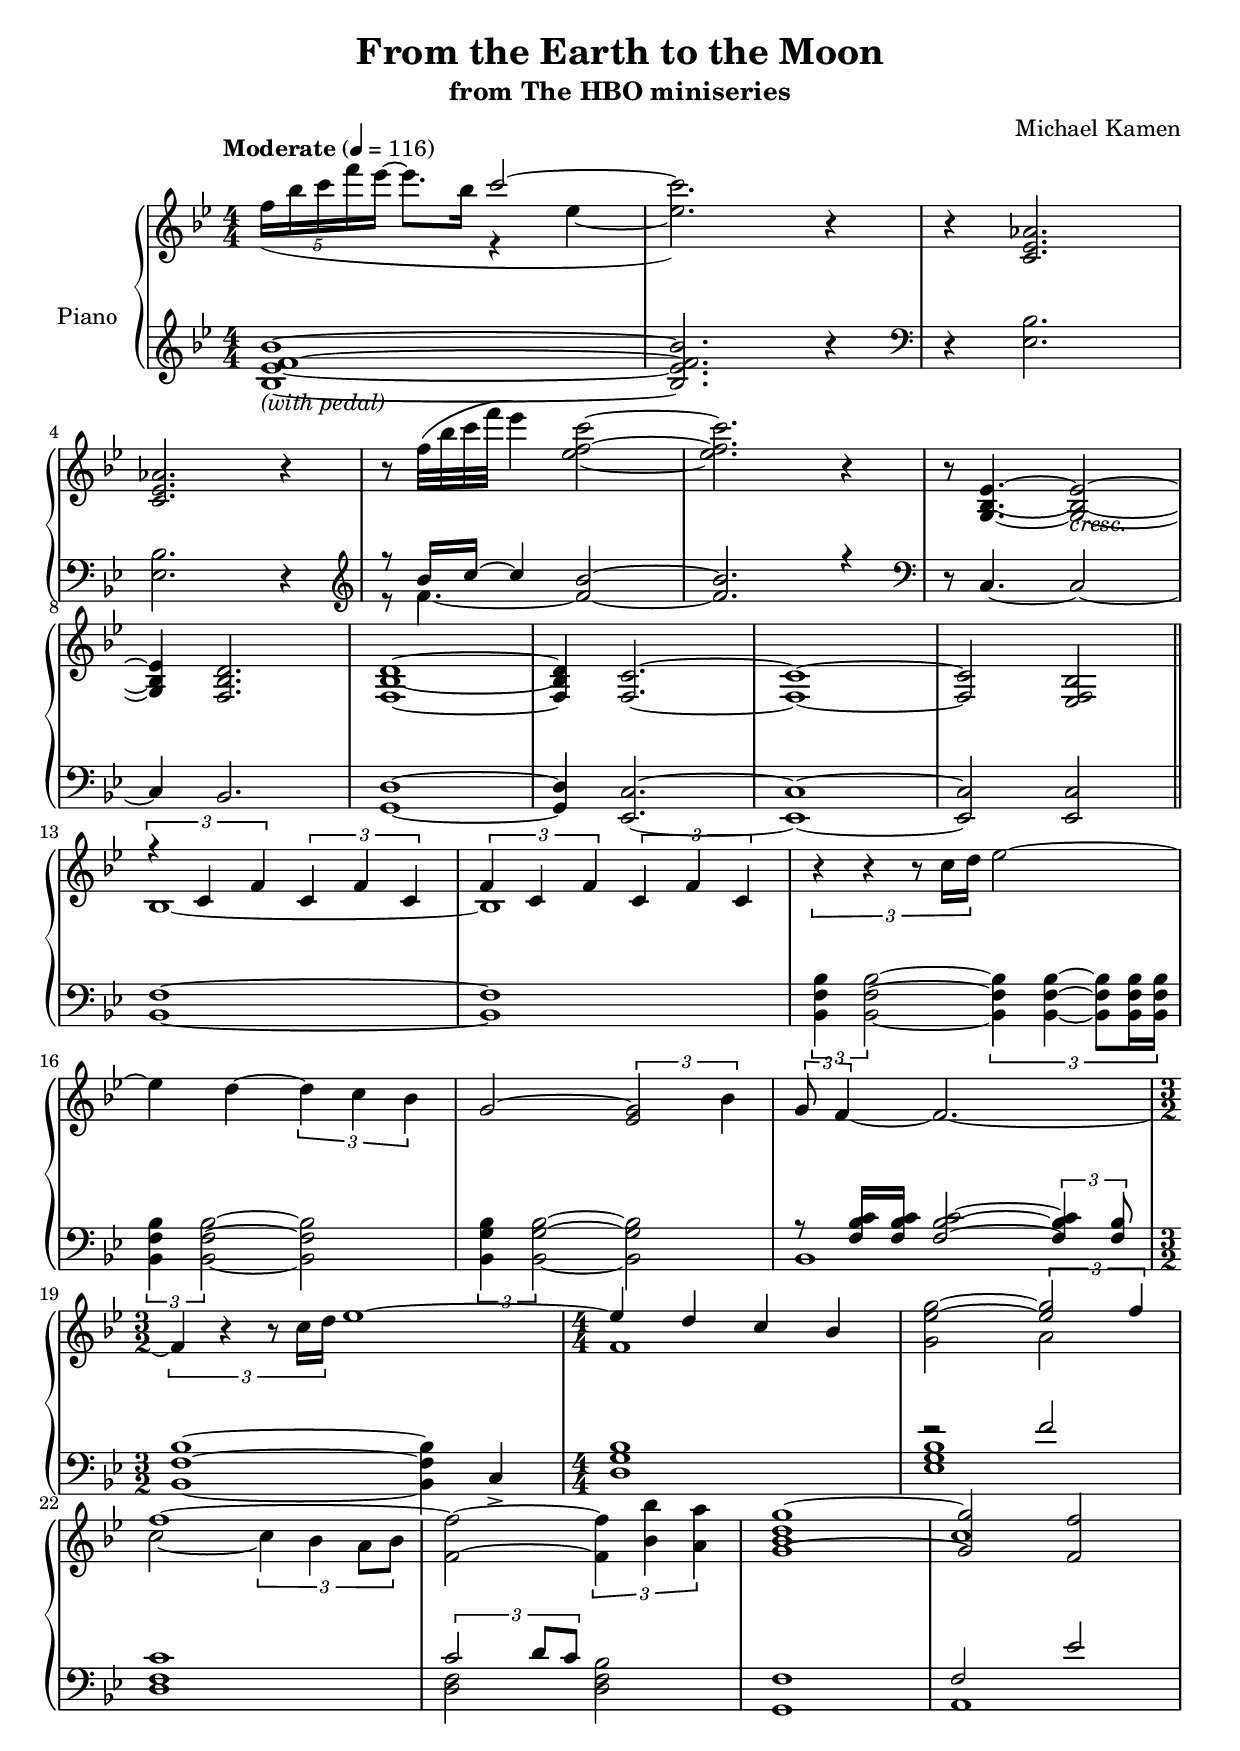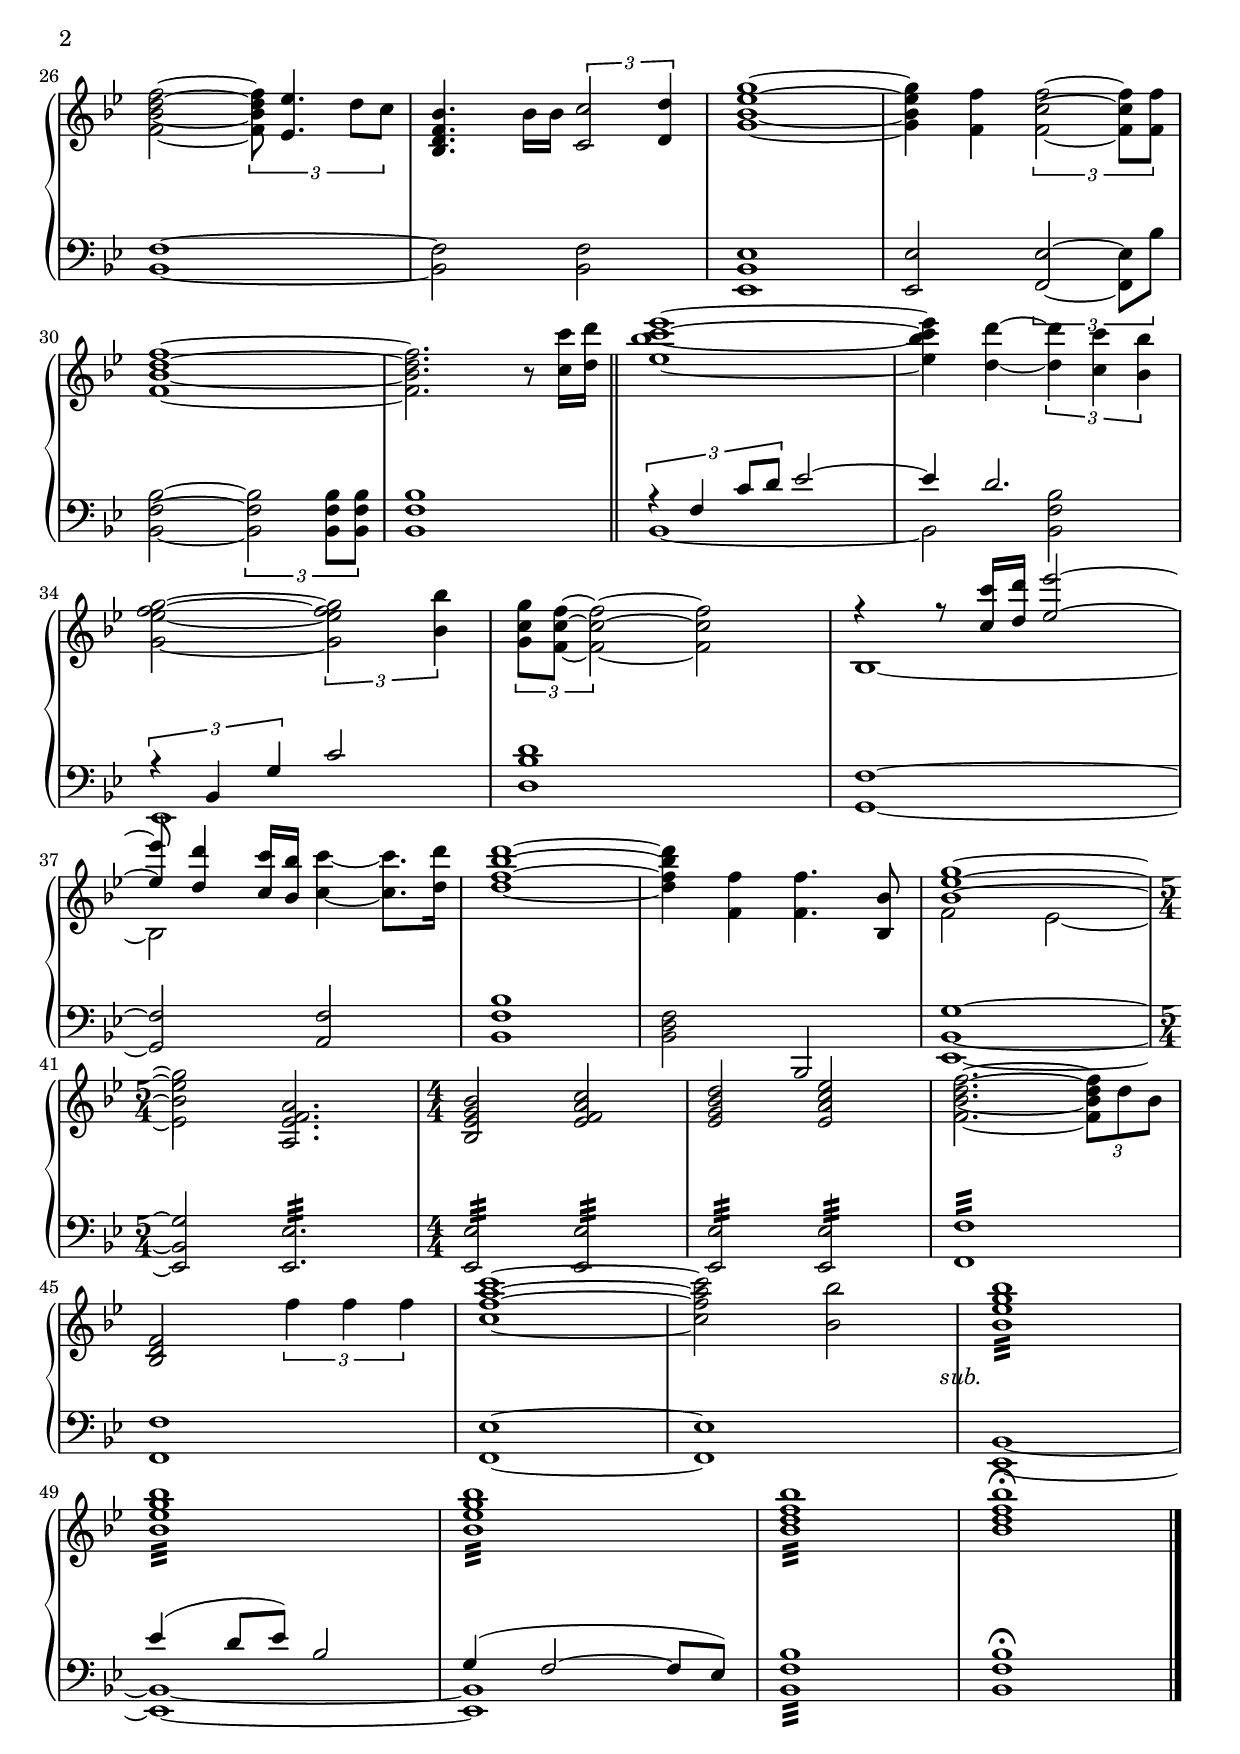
\version "2.14.2"

\header {
  title = "From the Earth to the Moon"
  subtitle = "from The HBO miniseries"
  composer = "Michael Kamen"
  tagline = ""
}

global = {
  \tempo "Moderate" 4 = 116
  \key bes \major
  \time 4/4
  \numericTimeSignature
  s1*3\break
  s1*4\break
  s1*5\bar "||"\break
  s1*3\break
  s1*3\break
  \time 3/2
  s2*3
  \time 4/4
  s1*2\break
  s1*4\break
  s1*4\break
  s1*2\bar "||"
  s1*2\break
  s1*3\break
  s1*4\break
  \time 5/4
  s4*5
  \time 4/4
  s1*3\break
  s1*4\break
  s1*4\bar "|."
}

upper = \relative c''' {
  \clef treble
  <<
    { s2 c2~ \voiceTwo c2. }
  \\
    { \times 4/5 { f,16( bes c f es^~ } es8. bes16 r4 es,4~ es2.) }
  >>
  r4 r4
  <c, es as>2.

  <c es as>2. r4
  r8 f'32( bes c f es4)
  <es, f c'>2~
  <es f c'>2. r4
  r8 <g,, bes es>4.~ <g bes es>2~

  <g bes es>4 <f bes d>2.
  <f bes d>1~
  q4 <f c'>2.~
  q1~
  q2 <es f bes>2

  <<
    {
      \times 2/3 { r4 c' f } \times 2/3 { c f c }
      \times 2/3 { f c f } \times 2/3 { c f c }
    }
  \\
    {
      bes1~
      bes
    }
  >>
  \times 2/3 { r4 r4 r8 c'16 d } es2~

  es4 d~ \times 2/3 { d c bes }
  g2^~ \times 2/3 { <es g> bes'4 }
  \times 2/3 { g8 f4~ } f2.~

  \times 2/3 { f4 r4 r8 c'16 d }
  <<
    {
      es1~
      es4 d c bes
      \voiceTwo
      <es g>2^~
      \voiceOne
      \times 2/3 { <es g> f4 }
      f1~
      \voiceTwo
      <f, f'>2^~
      \times 2/3 { <f f'>4 <bes bes'> <a a'> }
    }
  \\
    {
      s1
      f1
      g2 a
      c2~ \times 2/3 { c4 bes a8 bes }
    }
  >>

  <<
    {
      <g g'>1~
      q2 <f f'>
    }
  \\
    {
      \voiceOne
      <bes d>1
      \voiceTwo
      c
    }
  >>

  <f, bes d f>2~ \times 2/3 { q8 <es es'>4. d'8 c }
  <bes, d f bes>4. bes'16 bes \times 2/3 { <c, c'>2 <d d'>4 }
  <g bes es g>1~
  q4 <f f'> \times 2/3 { <f c' f>2~ q8 <f f'> }

  <f bes d f>1~ q2. r8 <c' c'>16 <d d'>
  <es bes' c es>1~
  q4 <d d'>~ \times 2/3 { <d d'> <c c'> <bes bes'> }

  <g es' f g>2~ \times 2/3 { q <bes bes'>4 }
  \times 2/3 { <g c g'>8 <f c' f>~ q2~ } q
  <<
    {
      r4 r8 <c' c'>16 <d d'> <es es'>2~
      q8 <d d'>4 <c c'>16 <bes bes'> \voiceTwo <c c'>4~ q8. <d d'>16
    }
  \\
    {
      bes,1~
      bes2
    }
  >>
  <d' f bes d>1~
  q4 <f, f'>4 q4. <bes, bes'>8
  <<
    {
      <bes' es g>1~
      \voiceTwo
      q2
    }
  \\
    {
      f2 es~
      es
    }
  >>
  <a, es' f a>2.
  <bes es g bes>2 <es f a c>
  <es g bes d> <es a c es>
  <f bes d f>2.~ \times 2/3 { q8 d' bes }

  <bes, d f>2 \times 2/3 { f''4 f f }
  <c f a c>1~
  q2 <bes bes'>
  \repeat tremolo 32 <bes es g bes>32

  \repeat tremolo 32 q32
  \repeat tremolo 32 q32
  \repeat tremolo 32 <bes d f bes>32
  q1\fermata
}

lower = \relative c' {
  \clef treble
  <bes es f bes>1~
  q2. r4
  \clef bass
  r4 <es, bes'>2.

  <es bes'> r4
  \clef treble
  <<
    {
      r8 bes''16 c~ c4 bes2~
      bes2.
    }
  \\
    {
      r8 f4.~ \voiceOne f2_~
      f2. r4
      \clef bass
    }
  >>
  r8 c,4.~ c2~

  c4 bes2.
  <g d'>1~
  q4 <es c'>2.~
  <es c'>1~
  <es c'>2 <es c'>

  <bes' f'>1~
  <bes f'>
  \times 2/3 { <bes f' bes>4 q2~ }
  \times 2/3 { q4 q~ q8 q16 q }

  \times 2/3 { q4 q2~ } q
  \times 2/3 { <bes g' bes>4 q2~ } q
  <<
    {
      r8 <f' bes c>16 q q2~ \times 2/3 { q4 <f bes>8 }
    }
  \\
    {
      bes,1
    }
  >>

  <bes f' bes>1~ q4 c->
  <d g bes>1
  <<
    { r2 f' }
  \\
    { <es, g bes>1 }
  >>

  <d f c'>
  <<
    { \times 2/3 { c'2 d8 c } \voiceTwo bes2 }
  \\
    { <d, f>2 q }
  >>
  <g, f'>1
  <<
    { f'2 es' }
  \\
    { a,,1 }
  >>

  <bes f'>~
  q2 q
  <es, bes' es>1
  <es es'>2 \times 2/3 { <f es'>~ q8 bes' }

  <bes, f' bes>2~ \times 2/3 { q q8 q }
  q1
  <<
    {
      \times 2/3 { r4 f' c'8 d } es2~
      es4 d2.
      \times 2/3 { r4 bes, g' } c2
    }
  \\
    {
      bes,1~
      bes2 <bes f' bes>
      es,1
    }
  >>
  <d' bes' d>
  <g, f'>~

  q2 <a f'>
  <bes f' bes>1
  <bes d f>2 bes,
  <es bes' g'>1~

  q2 \repeat tremolo 16 <es es'>32.
  \repeat tremolo 16 q32 \repeat tremolo 16 q32
  \repeat tremolo 16 q32 \repeat tremolo 16 q32
  \repeat tremolo 32 <f f'>32

  q1
  <f es'>~
  q

  <<
    {
      s1
      es''4( d8 es) bes2
      g4( f2~ f8 es)
    }
  \\
    {
      <es, bes'>1~
      q~
      q
    }
  >>
  \repeat tremolo 32 <bes' f' bes>32
  q1\fermata
}

dynamics = {
  s1\mp
  s1
  s16*4 s16\< s16*10 s16\!
  s16\> s16*14 s16\!
  s1*2
  s2 s2-"cresc."
  s1*4
  s2 s16\< s16*6 s16\!
  s16\f s16\> s16*29 s16\!
  s1\mf
  s1*2
  s16*4 s16\< s16*10 s16\!
  s2*3
  s1*3
  s2 s16\< s16*6 s16\!
  s1*6\f
  s16\> s16*14 s16\!
  s32*28 s32\< s32*2 s32\!
  s1*7
  s4 s16\< s16*10 s16\!
  s2\ff s16\> s16*6 s16\!
  s16\> s16*6 s16\! s16 s16\pp s16 s16*40\< s16\!
  s1\f
  s16\> s16*6 s16\! \times 2/3 { s4 s4\mf s4 }
  s16\< s16*14 s16\!
  s2 s16\> s16*5 s16\! s16-"sub."
  s1*2\p
  s16\< s16*14 s16\!
  s16*3\mf s16\> s16*11 s16\!
  s1\p
}

pedal = {
  s1-"(with pedal)"
}

chordnames = \chordmode {
}

\include "../template_piano_solo.ly"
